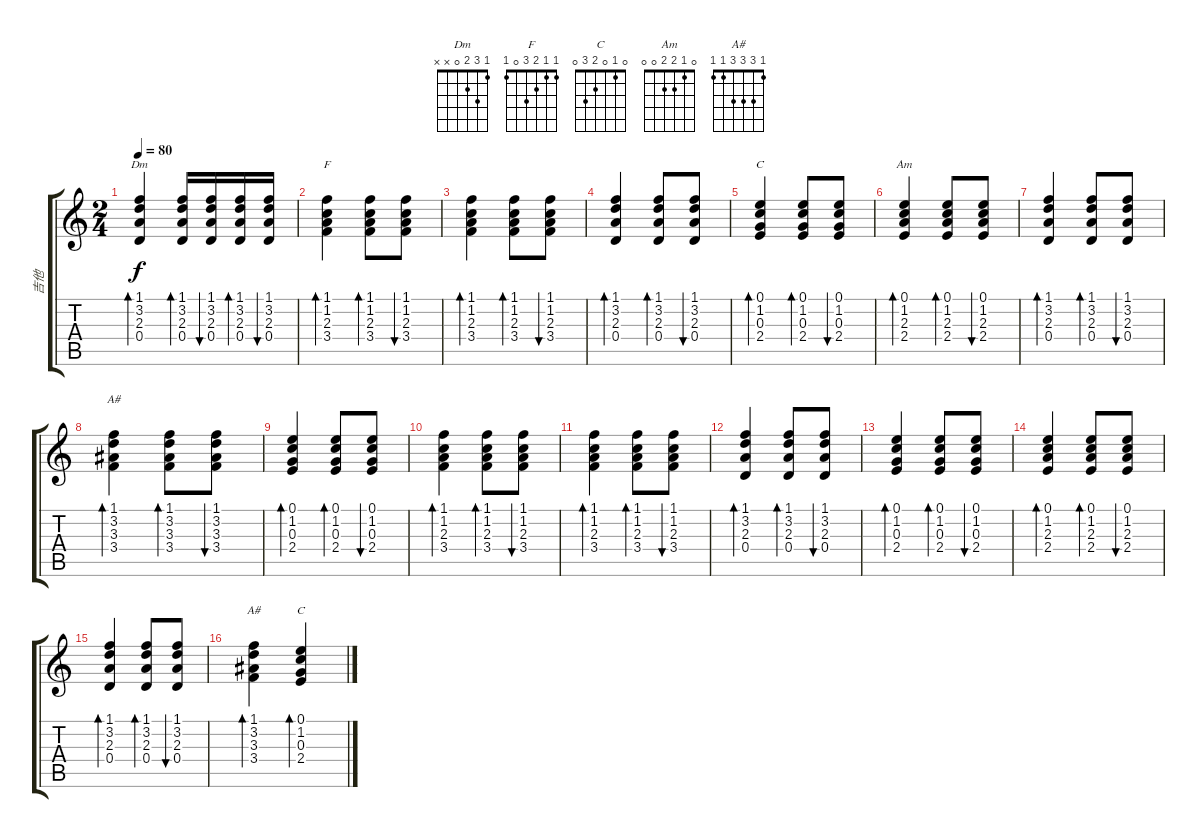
\track ("吉他" "吉他") {instrument acousticguitarsteel}
\staff {score tabs}
\tuning (E4 B3 G3 D3 A2 E2) {hide}
\chord ("Dm" 1 3 2 0 x x)
\chord ("F" 1 1 2 3 0 1)
\chord ("C" 0 1 0 2 3 x)
\chord ("Am" 0 1 2 2 0 0)
\chord ("A#" 1 3 3 3 1 x)
\chord ("A#" 1 3 3 3 1 1)
\chord ("C" 0 1 0 2 3 0)
\ts (2 4)
\tempo 80
\clef g2
\ks c
(1.1 3.2 2.3 0.4).4{bd 30 ch "Dm" dy f} (1.1 3.2 2.3 0.4).16{bd 30} (1.1 3.2 2.3 0.4).16{bu 30} (1.1 3.2 2.3 0.4).16{bd 30} (1.1 3.2 2.3 0.4).16{bu 30} |
(1.1 1.2 2.3 3.4).4{bd 60 ch "F"} (1.1 1.2 2.3 3.4).8{bd 60} (1.1 1.2 2.3 3.4).8{bu 60} |
(1.1 1.2 2.3 3.4).4{bd 60} (1.1 1.2 2.3 3.4).8{bd 60} (1.1 1.2 2.3 3.4).8{bu 60} |
(1.1 3.2 2.3 0.4).4{bd 60} (1.1 3.2 2.3 0.4).8{bd 60} (1.1 3.2 2.3 0.4).8{bu 60} |
(0.1 1.2 0.3 2.4).4{bd 60 ch "C"} (0.1 1.2 0.3 2.4).8{bd 60} (0.1 1.2 0.3 2.4).8{bu 60} |
(0.1 1.2 2.3 2.4).4{bd 60 ch "Am"} (0.1 1.2 2.3 2.4).8{bd 60} (0.1 1.2 2.3 2.4).8{bu 60} |
(1.1 3.2 2.3 0.4).4{bd 60} (1.1 3.2 2.3 0.4).8{bd 60} (1.1 3.2 2.3 0.4).8{bu 60} |
(1.1 3.2 3.3 3.4).4{bd 60 ch "A#"} (1.1 3.2 3.3 3.4).8{bd 60} (1.1 3.2 3.3 3.4).8{bu 60} |
(0.1 1.2 0.3 2.4).4{bd 60} (0.1 1.2 0.3 2.4).8{bd 60} (0.1 1.2 0.3 2.4).8{bu 60} |
(1.1 1.2 2.3 3.4).4{bd 60} (1.1 1.2 2.3 3.4).8{bd 60} (1.1 1.2 2.3 3.4).8{bu 60} |
(1.1 1.2 2.3 3.4).4{bd 60} (1.1 1.2 2.3 3.4).8{bd 60} (1.1 1.2 2.3 3.4).8{bu 60} |
(1.1 3.2 2.3 0.4).4{bd 60} (1.1 3.2 2.3 0.4).8{bd 60} (1.1 3.2 2.3 0.4).8{bu 60} |
(0.1 1.2 0.3 2.4).4{bd 60} (0.1 1.2 0.3 2.4).8{bd 60} (0.1 1.2 0.3 2.4).8{bu 60} |
(0.1 1.2 2.3 2.4).4{bd 60} (0.1 1.2 2.3 2.4).8{bd 60} (0.1 1.2 2.3 2.4).8{bu 60} |
(1.1 3.2 2.3 0.4).4{bd 60} (1.1 3.2 2.3 0.4).8{bd 60} (1.1 3.2 2.3 0.4).8{bu 60} |
(1.1 3.2 3.3 3.4).4{bd 60 ch "A#"} (0.1 1.2 0.3 2.4).4{bd 60 ch "C"}
